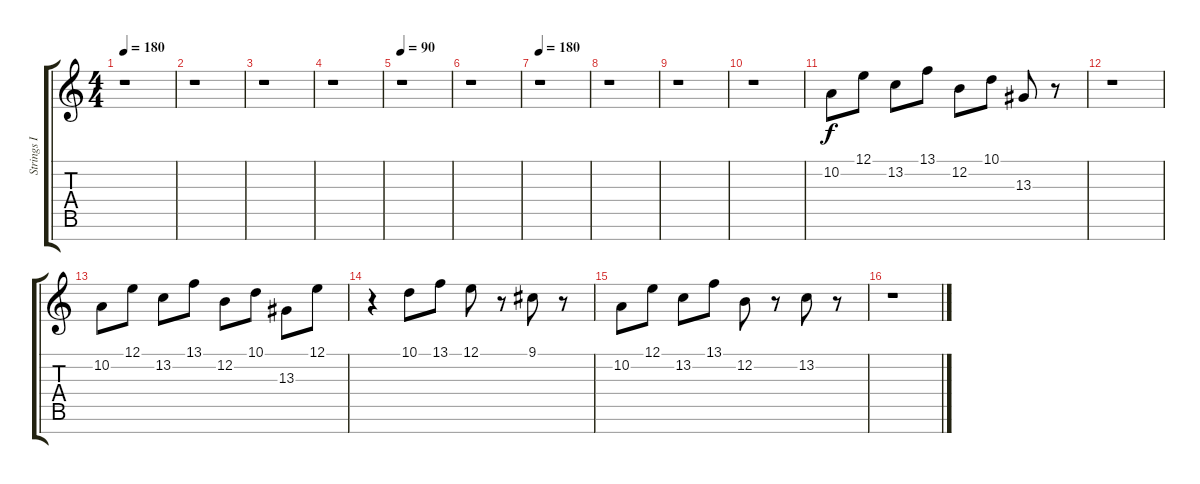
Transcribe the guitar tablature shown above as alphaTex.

\track ("Strings I" "Strings I") {instrument stringensemble1}
\staff {score tabs}
\tuning (E4 B3 G3 D3 A2 E2 B1) {hide}
\ts (4 4)
\tempo 180
\clef g2
\ks c
r.1{dy f} |
r.1 |
r.1 |
r.1 |
\tempo 90
r.1 |
r.1 |
\tempo 180
r.1 |
r.1 |
r.1 |
r.1 |
10.2.8 12.1.8 13.2.8 13.1.8 12.2.8 10.1.8 13.3.8 r.8 |
r.1 |
10.2.8 12.1.8 13.2.8 13.1.8 12.2.8 10.1.8 13.3.8 12.1.8 |
r.4 10.1.8 13.1.8 12.1.8 r.8 9.1.8 r.8 |
10.2.8 12.1.8 13.2.8 13.1.8 12.2.8 r.8 13.2.8 r.8 |
r.1
